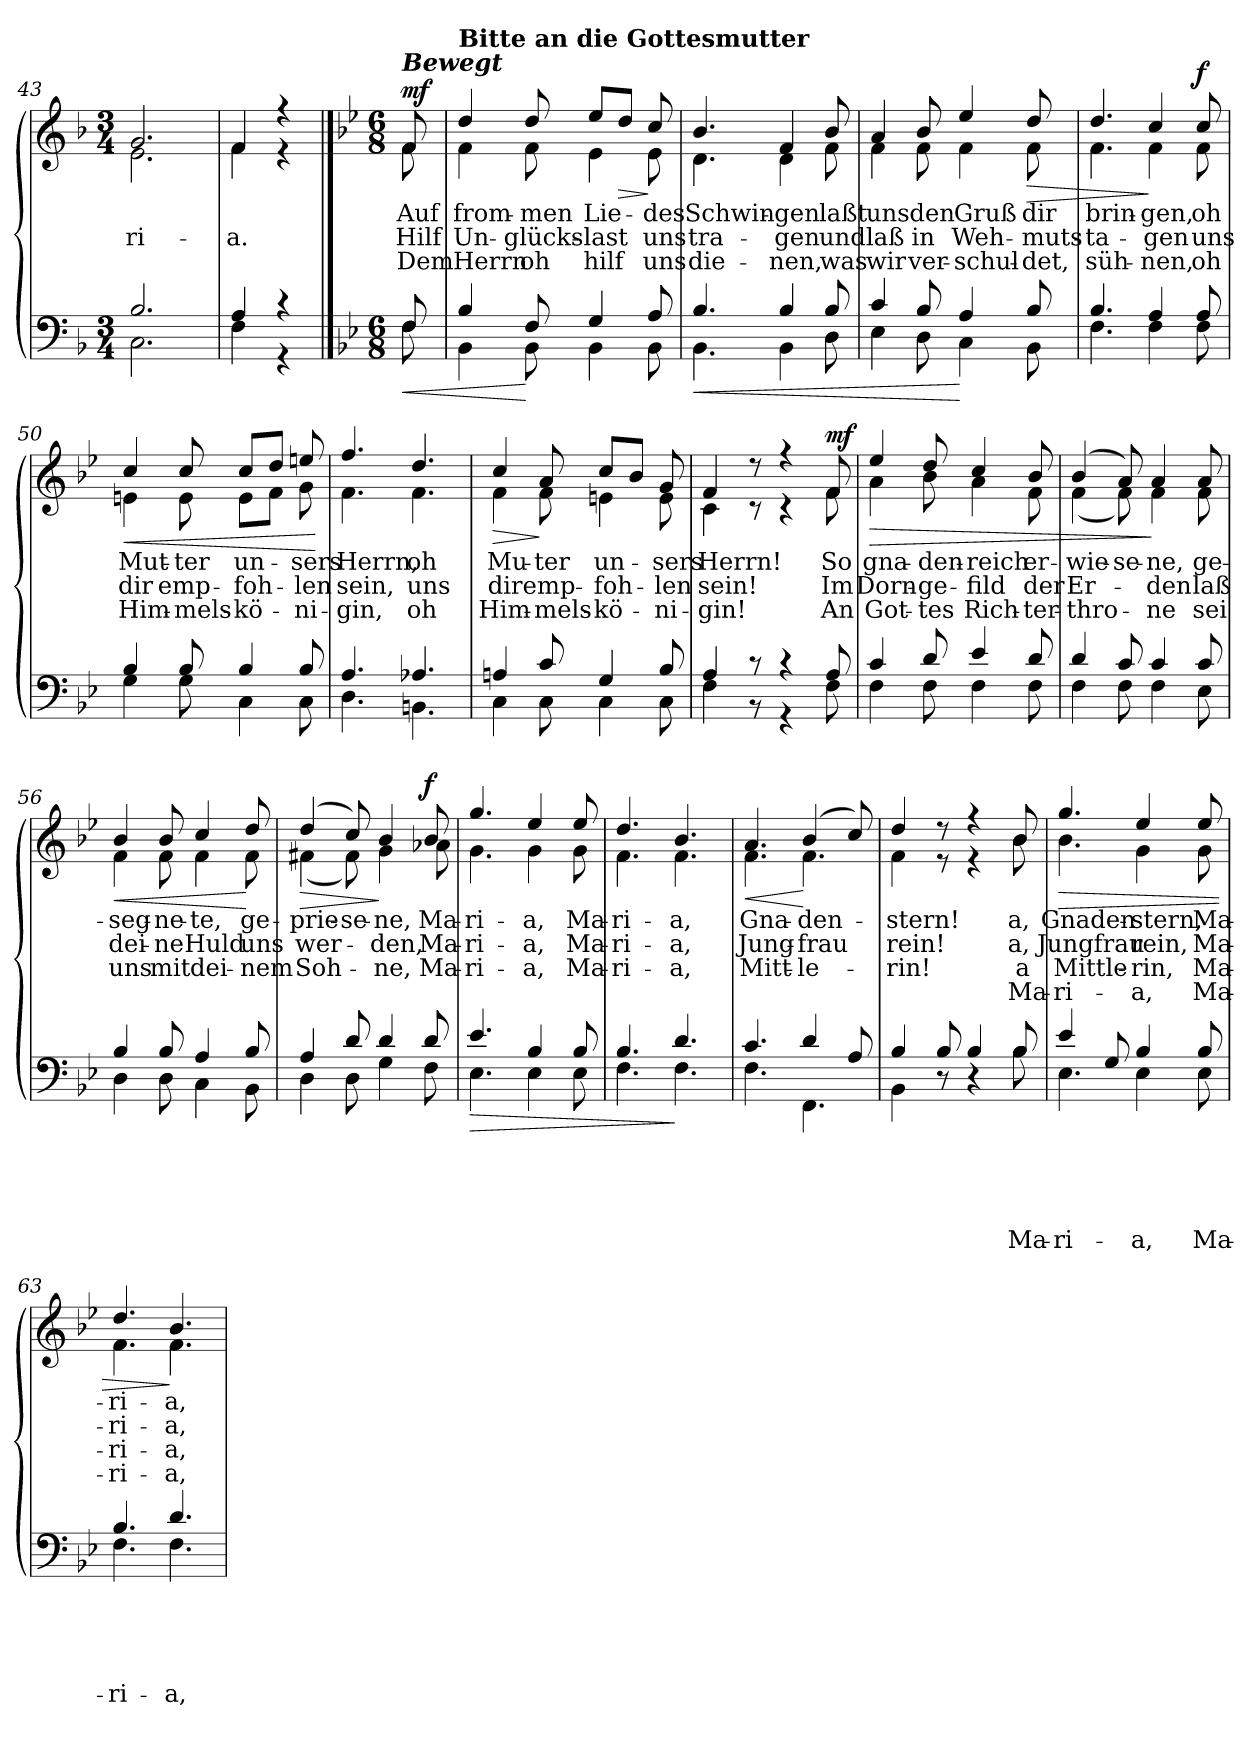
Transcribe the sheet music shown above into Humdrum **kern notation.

**kern	**text	**text	**text	**text	**text	**kern	**text	**text	**text	**text	**dynam
*part1	*part1	*part1	*part1	*part1	*part1	*part1	*part1	*part1	*part1	*part1	*part1
*staff2	*staff2	*staff2	*staff2	*staff2	*staff2	*staff1	*staff1	*staff1	*staff1	*staff1	*staff1/2
*clefF4	*	*	*	*	*	*clefG2	*	*	*	*	*
*k[b-]	*	*	*	*	*	*k[b-]	*	*	*	*	*
*F:	*	*	*	*	*	*F:	*	*	*	*	*
*M3/4	*	*	*	*	*	*M3/4	*	*	*	*	*
=43	=43	=43	=43	=43	=43	=43	=43	=43	=43	=43	=43
*^	*	*	*	*	*	*	*	*	*	*	*
!	!	!	!	!	!	!	!	!	!LO:LY:b	!	!	!
*	*	*	*	*	*	*	*^	*	*	*	*	*
2.B-/	2.C\	.	.	.	.	.	2.g/	2.e\	.	-ri-	.	.	.
=44	=44	=44	=44	=44	=44	=44	=44	=44	=44	=44	=44	=44	=44
!	!	!	!	!	!	!	!	!	!	!LO:LY:b	!	!	!
4A/	4F\	.	.	.	.	.	4f/	4f\	.	-a.	.	.	.
4r	4r	.	.	.	.	.	4r	4r	.	.	.	.	.
!!LO:LB:g=z	!!
==45	==45	==45	==45	==45	==45	==45	==45	==45	==45	==45	==45	==45	==45
*k[b-e-]	*	*	*	*	*	*	*k[b-e-]	*	*	*	*	*	*
*B-:	*	*	*	*	*	*	*B-:	*	*	*	*	*	*
*M6/8	*	*	*	*	*	*	*M6/8	*	*	*	*	*	*
!	!	!	!	!	!	!	!LO:TX:a:Bi:t=Bewegt	!	!	!	!	!	!
!	!	!	!	!	!	!	!	!	!LO:LY:b	!LO:LY:b	!LO:LY:b	!	!LO:HP:b=2
!	!	!	!	!	!	!	!	!	!	!	!	!	!LO:DY:n=1:a
8F/	8F\	.	.	.	.	.	8f/	8f\	Auf	Hilf	Dem	.	< mf
=46	=46	=46	=46	=46	=46	=46	=46	=46	=46	=46	=46	=46	=46
!	!	!	!	!	!	!	!LO:TX:a:B:t=Bitte an die Gottesmutter	!	!	!	!	!	!
!	!	!	!	!	!	!	!	!	!LO:LY:b	!LO:LY:b	!LO:LY:b	!	!
4B-/	4BB-\	.	.	.	.	.	4dd/	4f\	from-	Un-	Herrn	.	.
!	!	!	!	!	!	!	!	!	!LO:LY:b	!LO:LY:b	!LO:LY:b	!	!
8F/	8BB-\	.	.	.	.	.	8dd/	8f\	-men	-glücks-	oh	.	[
!	!	!	!	!	!	!	!	!	!LO:LY:b	!LO:LY:b	!LO:LY:b	!	!
4G/	4BB-\	.	.	.	.	.	8ee-/L	4e-\	Lie-	-last	hilf	.	.
!	!	!	!	!	!	!	!	!	!	!	!	!	!LO:HP:b
.	.	.	.	.	.	.	8dd/J	.	.	.	.	.	>
!	!	!	!	!	!	!	!	!	!LO:LY:b	!LO:LY:b	!LO:LY:b	!	!
8A/	8BB-\	.	.	.	.	.	8cc/	8e-\	-des	uns	uns	.	]
=47	=47	=47	=47	=47	=47	=47	=47	=47	=47	=47	=47	=47	=47
!	!	!	!	!	!	!	!	!	!LO:LY:b	!LO:LY:b	!LO:LY:b	!	!LO:HP:b=2
4.B-/	4.BB-\	.	.	.	.	.	4.b-/	4.d\	Schwin-	tra-	die-	.	<
!	!	!	!	!	!	!	!	!	!LO:LY:b	!LO:LY:b	!LO:LY:b	!	!
4B-/	4BB-\	.	.	.	.	.	4f/	4d\	-gen	-gen	-nen,	.	.
!	!	!	!	!	!	!	!	!	!LO:LY:b	!LO:LY:b	!LO:LY:b	!	!
8B-/	8D\	.	.	.	.	.	8b-/	8f\	laßt	und	was	.	.
=48	=48	=48	=48	=48	=48	=48	=48	=48	=48	=48	=48	=48	=48
!	!	!	!	!	!	!	!	!	!LO:LY:b	!LO:LY:b	!LO:LY:b	!	!
4c/	4E-\	.	.	.	.	.	4a/	4f\	uns	laß	wir	.	.
!	!	!	!	!	!	!	!	!	!LO:LY:b	!LO:LY:b	!LO:LY:b	!	!
8B-/	8D\	.	.	.	.	.	8b-/	8f\	den	in	ver-	.	.
!	!	!	!	!	!	!	!	!	!LO:LY:b	!LO:LY:b	!LO:LY:b	!	!
4A/	4C\	.	.	.	.	.	4ee-/	4f\	Gruß	Weh-	-schul-	.	[
!	!	!	!	!	!	!	!	!	!LO:LY:b	!LO:LY:b	!LO:LY:b	!	!LO:HP:b
8B-/	8BB-\	.	.	.	.	.	8dd/	8f\	dir	-muts-	-det,	.	>
=49	=49	=49	=49	=49	=49	=49	=49	=49	=49	=49	=49	=49	=49
!	!	!	!	!	!	!	!	!	!LO:LY:b	!LO:LY:b	!LO:LY:b	!	!
4.B-/	4.F\	.	.	.	.	.	4.dd/	4.f\	brin-	-ta-	süh-	.	.
!	!	!	!	!	!	!	!	!	!LO:LY:b	!LO:LY:b	!LO:LY:b	!	!
4A/	4F\	.	.	.	.	.	4cc/	4f\	-gen,	-gen	-nen,	.	]
!	!	!	!	!	!	!	!	!	!LO:LY:b	!LO:LY:b	!LO:LY:b	!	!LO:DY:a
8A/	8F\	.	.	.	.	.	8cc/	8f\	oh	uns	oh	.	f
!!LO:LB:g=z	!!
=50	=50	=50	=50	=50	=50	=50	=50	=50	=50	=50	=50	=50	=50
!	!	!	!	!	!	!	!	!	!LO:LY:b	!LO:LY:b	!LO:LY:b	!	!LO:HP:b
4B-/	4G\	.	.	.	.	.	4cc/	4en\	Mut-	dir	Him-	.	<
!	!	!	!	!	!	!	!	!	!LO:LY:b	!LO:LY:b	!LO:LY:b	!	!
8B-/	8G\	.	.	.	.	.	8cc/	8e\	-ter	emp-	-mels-	.	.
!	!	!	!	!	!	!	!	!	!LO:LY:b	!LO:LY:b	!LO:LY:b	!	!
4B-/	4C\	.	.	.	.	.	8cc/L	8e\L	un-	-foh-	-kö-	.	.
.	.	.	.	.	.	.	8dd/J	8f\J	.	.	.	.	.
!	!	!	!	!	!	!	!	!	!LO:LY:b	!LO:LY:b	!LO:LY:b	!	!
8B-/	8C\	.	.	.	.	.	8een/	8g\	-sers	-len	-ni-	.	.
*v	*v	*	*	*	*	*	*	*	*	*	*	*	*
*	*	*	*	*	*	*v	*v	*	*	*	*	*
.	.	.	.	.	.	.	.	.	.	.	[
=51	=51	=51	=51	=51	=51	=51	=51	=51	=51	=51	=51
*^	*	*	*	*	*	*	*	*	*	*	*
!	!	!	!	!	!	!	!	!LO:LY:b	!LO:LY:b	!LO:LY:b	!	!
*	*	*	*	*	*	*	*^	*	*	*	*	*
4.A/	4.D\	.	.	.	.	.	4.ff/	4.f\	Herrn,	sein,	-gin,	.	.
!	!	!	!	!	!	!	!	!	!LO:LY:b	!LO:LY:b	!LO:LY:b	!	!
4.A-X/	4.BBn\	.	.	.	.	.	4.dd/	4.f\	oh	uns	oh	.	.
=52	=52	=52	=52	=52	=52	=52	=52	=52	=52	=52	=52	=52	=52
!	!	!	!	!	!	!	!	!	!LO:LY:b	!LO:LY:b	!LO:LY:b	!	!LO:HP:b
4An/	4C\	.	.	.	.	.	4cc/	4f\	Mu-	dir	Him-	.	>
!	!	!	!	!	!	!	!	!	!LO:LY:b	!LO:LY:b	!LO:LY:b	!	!
8c/	8C\	.	.	.	.	.	8a/	8f\	-ter	emp-	-mels-	.	]
!	!	!	!	!	!	!	!	!	!LO:LY:b	!LO:LY:b	!LO:LY:b	!	!
4G/	4C\	.	.	.	.	.	8cc/L	4en\	un-	-foh-	-kö-	.	.
.	.	.	.	.	.	.	8b-/J	.	.	.	.	.	.
!	!	!	!	!	!	!	!	!	!LO:LY:b	!LO:LY:b	!LO:LY:b	!	!
8B-/	8C\	.	.	.	.	.	8g/	8e\	-sers	-len	-ni-	.	.
=53	=53	=53	=53	=53	=53	=53	=53	=53	=53	=53	=53	=53	=53
!	!	!	!	!	!	!	!	!	!LO:LY:b	!LO:LY:b	!LO:LY:b	!	!
4A/	4F\	.	.	.	.	.	4f/	4c\	Herrn!	sein!	-gin!	.	.
8r	8r	.	.	.	.	.	8r	8r	.	.	.	.	.
4r	4r	.	.	.	.	.	4r	4r	.	.	.	.	.
!	!	!	!	!	!	!	!	!	!LO:LY:b	!LO:LY:b	!LO:LY:b	!	!LO:DY:a
8A/	8F\	.	.	.	.	.	8f/	8f\	So	Im	An	.	mf
=54	=54	=54	=54	=54	=54	=54	=54	=54	=54	=54	=54	=54	=54
!	!	!	!	!	!	!	!	!	!LO:LY:b	!LO:LY:b	!LO:LY:b	!	!LO:HP:b
4c/	4F\	.	.	.	.	.	4ee-/	4a\	gna-	Dorn-	Got-	.	>
!	!	!	!	!	!	!	!	!	!LO:LY:b	!LO:LY:b	!LO:LY:b	!	!
8d/	8F\	.	.	.	.	.	8dd/	8b-\	-den-	-ge-	-tes	.	.
!	!	!	!	!	!	!	!	!	!LO:LY:b	!LO:LY:b	!LO:LY:b	!	!
4e-/	4F\	.	.	.	.	.	4cc/	4a\	-reich	-fild	Rich-	.	.
!	!	!	!	!	!	!	!	!	!LO:LY:b	!LO:LY:b	!LO:LY:b	!	!
8d/	8F\	.	.	.	.	.	8b-/	8f\	er-	der	-ter-	.	.
!!LO:PB:g=z	!!
=55	=55	=55	=55	=55	=55	=55	=55	=55	=55	=55	=55	=55	=55
!	!	!	!	!	!	!	!	!	!LO:LY:b	!LO:LY:b	!LO:LY:b	!	!
4d/	4F\	.	.	.	.	.	(4b-/	(<4f\	-wie-	Er-	-thro-	.	.
!	!	!	!	!	!	!	!	!	!LO:LY:b	!	!	!	!
8c/	8F\	.	.	.	.	.	8a/)	8f\)	-se-	.	.	.	.
!	!	!	!	!	!	!	!	!	!LO:LY:b	!LO:LY:b	!LO:LY:b	!	!
4c/	4F\	.	.	.	.	.	4a/	4f\	-ne,	-den	-ne	.	]
!	!	!	!	!	!	!	!	!	!LO:LY:b	!LO:LY:b	!LO:LY:b	!	!
8c/	8E-\	.	.	.	.	.	8a/	8f\	ge-	laß	sei	.	.
=56	=56	=56	=56	=56	=56	=56	=56	=56	=56	=56	=56	=56	=56
!	!	!	!	!	!	!	!	!	!LO:LY:b	!LO:LY:b	!LO:LY:b	!	!LO:HP:b
4B-/	4D\	.	.	.	.	.	4b-/	4f\	-seg-	dei-	uns	.	<
!	!	!	!	!	!	!	!	!	!LO:LY:b	!LO:LY:b	!LO:LY:b	!	!
8B-/	8D\	.	.	.	.	.	8b-/	8f\	-ne-	-ne	mit	.	.
!	!	!	!	!	!	!	!	!	!LO:LY:b	!LO:LY:b	!LO:LY:b	!	!
4A/	4C\	.	.	.	.	.	4cc/	4f\	-te,	Huld	dei-	.	.
!	!	!	!	!	!	!	!	!	!LO:LY:b	!LO:LY:b	!LO:LY:b	!	!
8B-/	8BB-\	.	.	.	.	.	8dd/	8f\	ge-	uns	-nem	.	[
=57	=57	=57	=57	=57	=57	=57	=57	=57	=57	=57	=57	=57	=57
!	!	!	!	!	!	!	!	!	!LO:LY:b	!LO:LY:b	!LO:LY:b	!	!LO:HP:b
4A/	4D\	.	.	.	.	.	(4dd/	(<4f#X\	-prie-	wer-	Soh-	.	>
!	!	!	!	!	!	!	!	!	!LO:LY:b	!	!	!	!
8d/	8D\	.	.	.	.	.	8cc/)	8f#\)	-se-	.	.	.	.
!	!	!	!	!	!	!	!	!	!LO:LY:b	!LO:LY:b	!LO:LY:b	!	!
4d/	4G\	.	.	.	.	.	4b-/	4g\	-ne,	-den,	-ne,	.	]
!	!	!	!	!	!	!	!	!	!LO:LY:b	!LO:LY:b	!LO:LY:b	!	!LO:DY:a
8d/	8F\	.	.	.	.	.	8b-/	8a-X\	Ma-	Ma-	Ma-	.	f
=58	=58	=58	=58	=58	=58	=58	=58	=58	=58	=58	=58	=58	=58
!	!	!	!	!	!	!	!	!	!LO:LY:b	!LO:LY:b	!LO:LY:b	!	!LO:HP:b=2
4.e-/	4.E-\	.	.	.	.	.	4.gg/	4.g\	-ri-	-ri-	-ri-	.	>
!	!	!	!	!	!	!	!	!	!LO:LY:b	!LO:LY:b	!LO:LY:b	!	!
4B-/	4E-\	.	.	.	.	.	4ee-/	4g\	-a,	-a,	-a,	.	.
!	!	!	!	!	!	!	!	!	!LO:LY:b	!LO:LY:b	!LO:LY:b	!	!
8B-/	8E-\	.	.	.	.	.	8ee-/	8g\	Ma-	Ma-	Ma-	.	.
=59	=59	=59	=59	=59	=59	=59	=59	=59	=59	=59	=59	=59	=59
!	!	!	!	!	!	!	!	!	!LO:LY:b	!LO:LY:b	!LO:LY:b	!	!
4.B-/	4.F\	.	.	.	.	.	4.dd/	4.f\	-ri-	-ri-	-ri-	.	.
!	!	!	!	!	!	!	!	!	!LO:LY:b	!LO:LY:b	!LO:LY:b	!	!
4.d/	4.F\	.	.	.	.	.	4.b-/	4.f\	-a,	-a,	-a,	.	]
!!LO:LB:g=z	!!
=60	=60	=60	=60	=60	=60	=60	=60	=60	=60	=60	=60	=60	=60
!	!	!	!	!	!	!	!	!	!LO:LY:b	!LO:LY:b	!LO:LY:b	!	!LO:HP:b
4.c/	4.F\	.	.	.	.	.	4.a/	4.f\	Gna-	Jung-	Mitt-	.	<
!	!	!	!	!	!	!	!	!	!LO:LY:b	!LO:LY:b	!LO:LY:b	!	!
4d/	4.FF\	.	.	.	.	.	(4b-/	4.f\	-den-	-frau	-le-	.	[
8A/	.	.	.	.	.	.	8cc/)	.	.	.	.	.	.
=61	=61	=61	=61	=61	=61	=61	=61	=61	=61	=61	=61	=61	=61
!	!	!	!	!	!	!	!	!	!LO:LY:b	!LO:LY:b	!LO:LY:b	!	!
4B-/	4BB-\	.	.	.	.	.	4dd/	4f\	-stern!	rein!	-rin!	.	.
!	!	!	!	!	!	!	!	!	!LO:LY:b	!LO:LY:b	!LO:LY:b	!	!
8B-/	8rC	.	.	.	.	.	8r	8r	Ma-	Ma-	Ma-	.	.
!	!	!	!	!	!	!	!	!	!LO:LY:b	!LO:LY:b	!LO:LY:b	!	!
4B-/	4rC	.	.	.	.	.	4r	4r	-ri-	-ri-	-ri-	.	.
!	!	!	!	!	!	!LO:LY:b	!	!	!LO:LY:b	!LO:LY:b	!LO:LY:b	!LO:LY:a	!
8B-/	8B-\	.	.	.	.	Ma-	8b-/	8b-\	-a,	-a,	-a	Ma-	.
=62	=62	=62	=62	=62	=62	=62	=62	=62	=62	=62	=62	=62	=62
!	!	!	!	!	!	!LO:LY:b	!	!	!LO:LY:b	!LO:LY:b	!LO:LY:b	!LO:LY:a	!LO:HP:b
4e-/	4.E-\	.	.	.	.	-ri-	4.gg/	4.b-\	Gnaden-	Jungfrau	Mittle-	-ri-	>
8G/	.	.	.	.	.	.	.	.	.	.	.	.	.
!	!	!	!	!	!	!LO:LY:b	!	!	!LO:LY:b	!LO:LY:b	!LO:LY:b	!LO:LY:a	!
4B-/	4E-\	.	.	.	.	-a,	4ee-/	4g\	-stern,	rein,	-rin,	-a,	.
!	!	!	!	!	!	!LO:LY:b	!	!	!LO:LY:b	!LO:LY:b	!LO:LY:b	!LO:LY:a	!
8B-/	8E-\	.	.	.	.	Ma-	8ee-/	8g\	Ma-	Ma-	Ma-	Ma-	.
=63	=63	=63	=63	=63	=63	=63	=63	=63	=63	=63	=63	=63	=63
!	!	!	!	!	!	!LO:LY:b	!	!	!LO:LY:b	!LO:LY:b	!LO:LY:b	!LO:LY:a	!
4.B-/	4.F\	.	.	.	.	-ri-	4.dd/	4.f\	-ri-	-ri-	-ri-	-ri-	.
!	!	!	!	!	!	!LO:LY:b	!	!	!LO:LY:b	!LO:LY:b	!LO:LY:b	!LO:LY:a	!
4.d/	4.F\	.	.	.	.	-a,	4.b-/	4.f\	-a,	-a,	-a,	-a,	]
*v	*v	*	*	*	*	*	*	*	*	*	*	*	*
*	*	*	*	*	*	*v	*v	*	*	*	*	*
=	=	=	=	=	=	=	=	=	=	=	=
*-	*-	*-	*-	*-	*-	*-	*-	*-	*-	*-	*-
